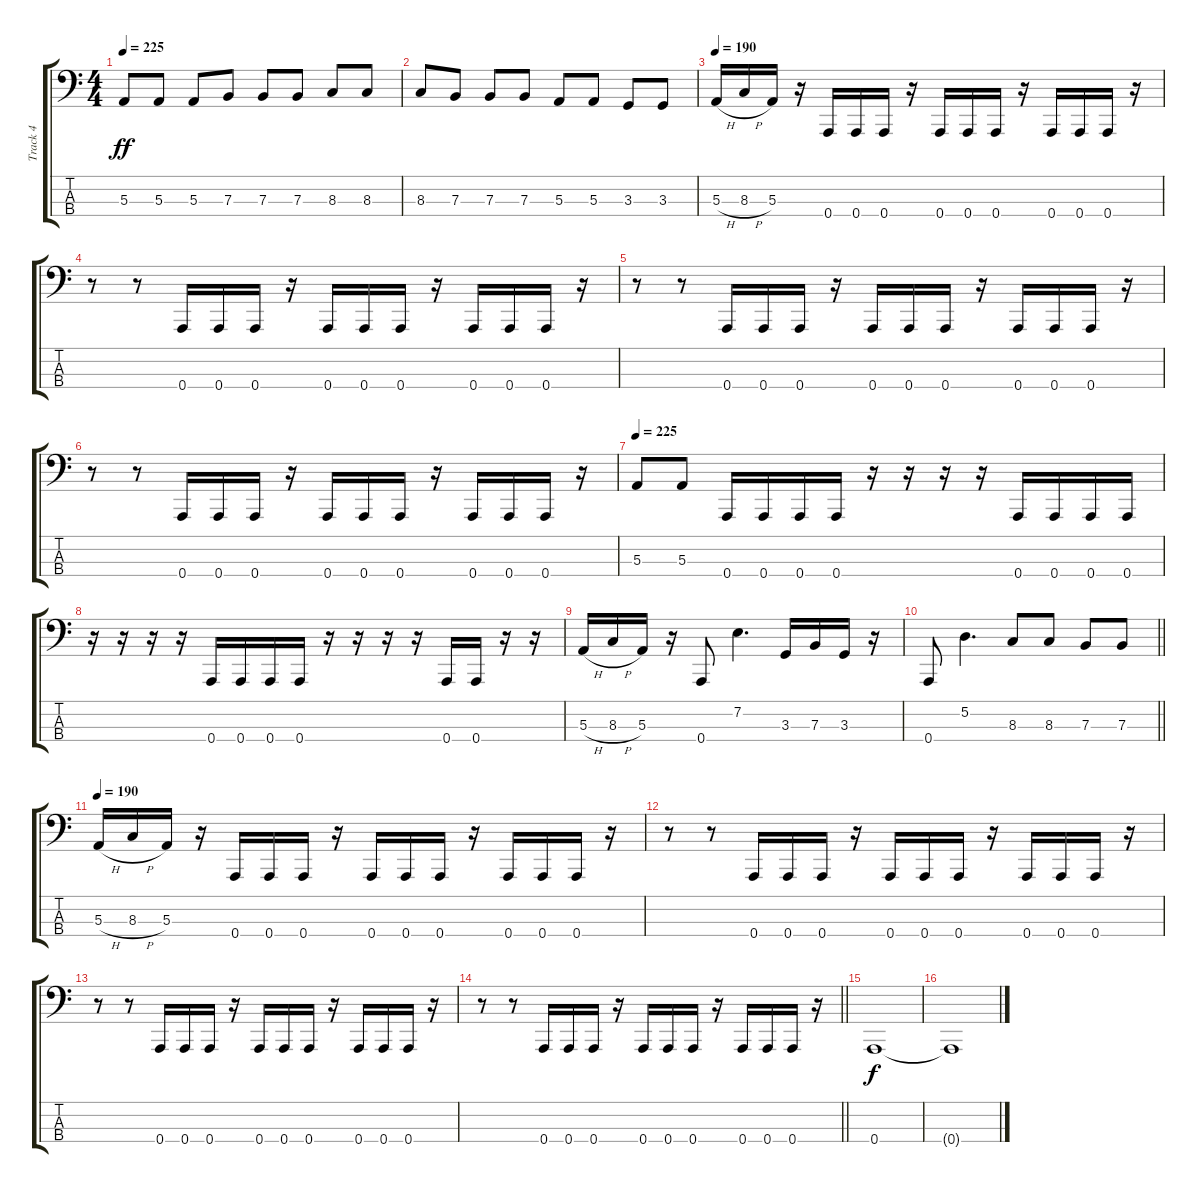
\track ("Track 4" "Track 4") {instrument electricbasspick}
\staff {score tabs}
\tuning (D2 A1 E1 A0) {hide}
\ts (4 4)
\tempo 225
\clef f4
\ks c
5.3.8{dy ff} 5.3.8 5.3.8 7.3.8 7.3.8 7.3.8 8.3.8 8.3.8 |
8.3.8 7.3.8 7.3.8 7.3.8 5.3.8 5.3.8 3.3.8 3.3.8 |
\tempo 190
5.3{h}.16 8.3{h}.16 5.3.16 r.16 0.4.16 0.4.16 0.4.16 r.16 0.4.16 0.4.16 0.4.16 r.16 0.4.16 0.4.16 0.4.16 r.16 |
r.8 r.8 0.4.16 0.4.16 0.4.16 r.16 0.4.16 0.4.16 0.4.16 r.16 0.4.16 0.4.16 0.4.16 r.16 |
r.8 r.8 0.4.16 0.4.16 0.4.16 r.16 0.4.16 0.4.16 0.4.16 r.16 0.4.16 0.4.16 0.4.16 r.16 |
r.8 r.8 0.4.16 0.4.16 0.4.16 r.16 0.4.16 0.4.16 0.4.16 r.16 0.4.16 0.4.16 0.4.16 r.16 |
\tempo 225
5.3.8 5.3.8 0.4.16 0.4.16 0.4.16 0.4.16 r.16 r.16 r.16 r.16 0.4.16 0.4.16 0.4.16 0.4.16 |
r.16 r.16 r.16 r.16 0.4.16 0.4.16 0.4.16 0.4.16 r.16 r.16 r.16 r.16 0.4.16 0.4.16 r.16 r.16 |
5.3{h}.16 8.3{h}.16 5.3.16 r.16 0.4.8 7.2.4{d} 3.3.16 7.3.16 3.3.16 r.16 |
\barLineRight lightlight
0.4.8 5.2.4{d} 8.3.8 8.3.8 7.3.8 7.3.8 |
\tempo 190
5.3{h}.16 8.3{h}.16 5.3.16 r.16 0.4.16 0.4.16 0.4.16 r.16 0.4.16 0.4.16 0.4.16 r.16 0.4.16 0.4.16 0.4.16 r.16 |
r.8 r.8 0.4.16 0.4.16 0.4.16 r.16 0.4.16 0.4.16 0.4.16 r.16 0.4.16 0.4.16 0.4.16 r.16 |
r.8 r.8 0.4.16 0.4.16 0.4.16 r.16 0.4.16 0.4.16 0.4.16 r.16 0.4.16 0.4.16 0.4.16 r.16 |
\barLineRight lightlight
r.8 r.8 0.4.16 0.4.16 0.4.16 r.16 0.4.16 0.4.16 0.4.16 r.16 0.4.16 0.4.16 0.4.16 r.16 |
0.4.1{dy f} |
0.4{t}.1
